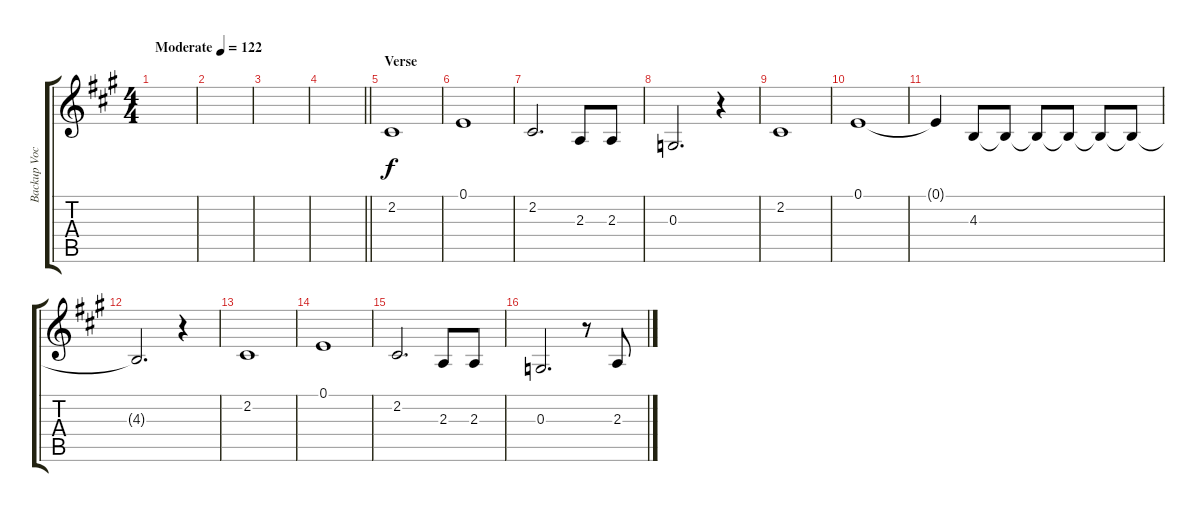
\track ("Backup Vocals" "Backup Voc") {instrument cello}
\staff {score tabs}
\tuning (E4 B3 G3 D3 A2 E2) {hide}
\ts (4 4)
\tempo (122 "Moderate")
\clef g2
\ks a
|
|
|
\barLineRight lightlight
|
\section ("" "Verse")
2.2.1 |
0.1.1 |
2.2.2{d} 2.3.8 2.3.8 |
0.3.2{d} r.4 |
2.2.1 |
0.1.1 |
0.1{t}.4 4.3.8 4.3{t}.8 4.3{t}.8 4.3{t}.8 4.3{t}.8 4.3{t}.8 |
4.3{t}.2{d} r.4 |
2.2.1 |
0.1.1 |
2.2.2{d} 2.3.8 2.3.8 |
0.3.2{d} r.8 2.3.8
